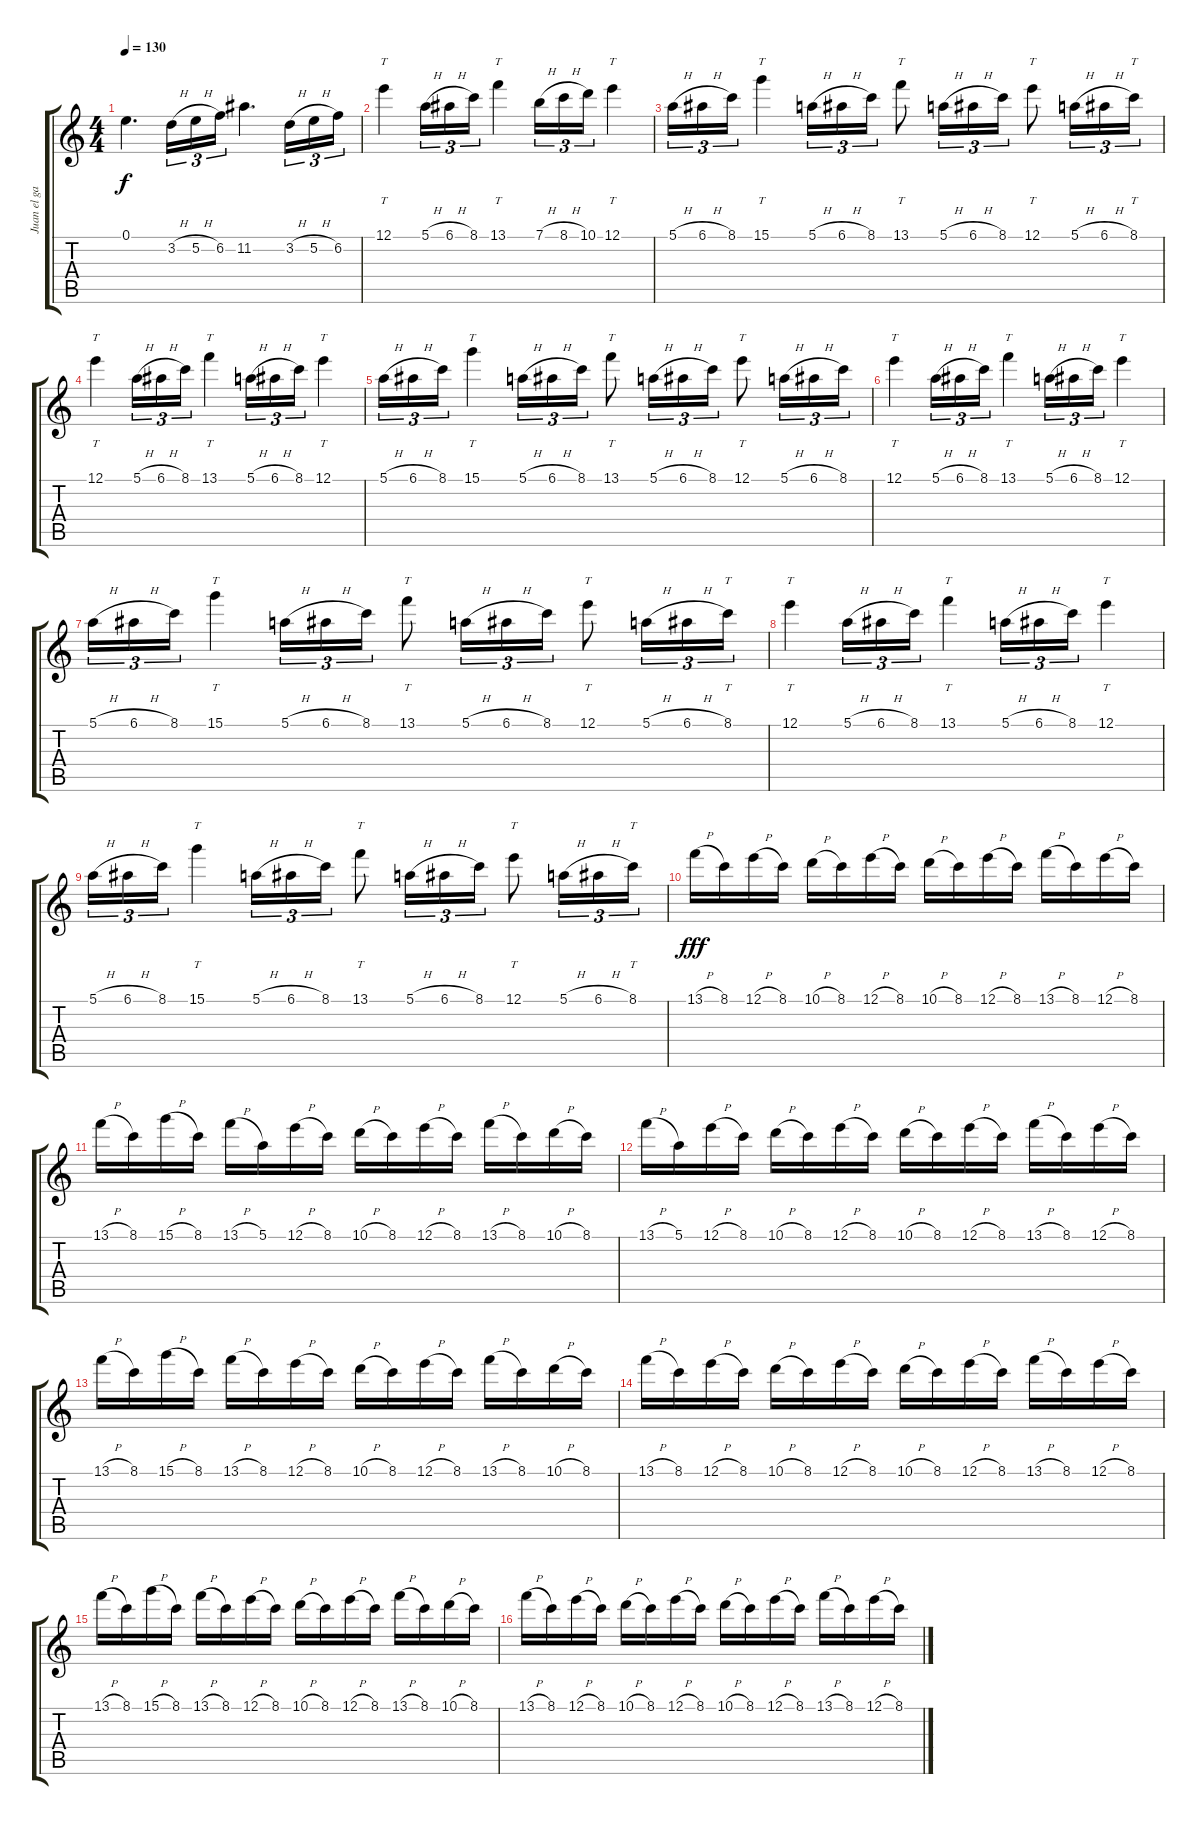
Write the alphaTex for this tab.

\track ("Juan el gay" "Juan el ga") {instrument distortionguitar}
\staff {score tabs}
\tuning (E4 B3 G3 D3 A2 E2) {hide}
\ts (4 4)
\tempo 130
\clef g2
\ks c
0.1{t}.4{d dy f} 3.2{h}.16{tu (3 2)} 5.2{h}.16{tu (3 2)} 6.2.16{tu (3 2)} 11.2.4{d} 3.2{h}.16{tu (3 2)} 5.2{h}.16{tu (3 2)} 6.2.16{tu (3 2)} |
12.1.4{tt} 5.1{h}.16{tu (3 2)} 6.1{h}.16{tu (3 2)} 8.1.16{tu (3 2)} 13.1.4{tt} 7.1{h}.16{tu (3 2)} 8.1{h}.16{tu (3 2)} 10.1.16{tu (3 2)} 12.1.4{tt} |
5.1{h}.16{tu (3 2)} 6.1{h}.16{tu (3 2)} 8.1.16{tu (3 2)} 15.1.4{tt} 5.1{h}.16{tu (3 2)} 6.1{h}.16{tu (3 2)} 8.1.16{tu (3 2)} 13.1.8{tt} 5.1{h}.16{tu (3 2)} 6.1{h}.16{tu (3 2)} 8.1.16{tu (3 2)} 12.1.8{tt} 5.1{h}.16{tu (3 2)} 6.1{h}.16{tu (3 2)} 8.1.16{tt tu (3 2)} |
12.1.4{tt} 5.1{h}.16{tu (3 2)} 6.1{h}.16{tu (3 2)} 8.1.16{tu (3 2)} 13.1.4{tt} 5.1{h}.16{tu (3 2)} 6.1{h}.16{tu (3 2)} 8.1.16{tu (3 2)} 12.1.4{tt} |
5.1{h}.16{tu (3 2)} 6.1{h}.16{tu (3 2)} 8.1.16{tu (3 2)} 15.1.4{tt} 5.1{h}.16{tu (3 2)} 6.1{h}.16{tu (3 2)} 8.1.16{tu (3 2)} 13.1.8{tt} 5.1{h}.16{tu (3 2)} 6.1{h}.16{tu (3 2)} 8.1.16{tu (3 2)} 12.1.8{tt} 5.1{h}.16{tu (3 2)} 6.1{h}.16{tu (3 2)} 8.1.16{tu (3 2)} |
12.1.4{tt} 5.1{h}.16{tu (3 2)} 6.1{h}.16{tu (3 2)} 8.1.16{tu (3 2)} 13.1.4{tt} 5.1{h}.16{tu (3 2)} 6.1{h}.16{tu (3 2)} 8.1.16{tu (3 2)} 12.1.4{tt} |
5.1{h}.16{tu (3 2)} 6.1{h}.16{tu (3 2)} 8.1.16{tu (3 2)} 15.1.4{tt} 5.1{h}.16{tu (3 2)} 6.1{h}.16{tu (3 2)} 8.1.16{tu (3 2)} 13.1.8{tt} 5.1{h}.16{tu (3 2)} 6.1{h}.16{tu (3 2)} 8.1.16{tu (3 2)} 12.1.8{tt} 5.1{h}.16{tu (3 2)} 6.1{h}.16{tu (3 2)} 8.1.16{tt tu (3 2)} |
12.1.4{tt} 5.1{h}.16{tu (3 2)} 6.1{h}.16{tu (3 2)} 8.1.16{tu (3 2)} 13.1.4{tt} 5.1{h}.16{tu (3 2)} 6.1{h}.16{tu (3 2)} 8.1.16{tu (3 2)} 12.1.4{tt} |
5.1{h}.16{tu (3 2)} 6.1{h}.16{tu (3 2)} 8.1.16{tu (3 2)} 15.1.4{tt} 5.1{h}.16{tu (3 2)} 6.1{h}.16{tu (3 2)} 8.1.16{tu (3 2)} 13.1.8{tt} 5.1{h}.16{tu (3 2)} 6.1{h}.16{tu (3 2)} 8.1.16{tu (3 2)} 12.1.8{tt} 5.1{h}.16{tu (3 2)} 6.1{h}.16{tu (3 2)} 8.1.16{tt tu (3 2)} |
13.1{h}.16{dy fff} 8.1.16 12.1{h}.16 8.1.16 10.1{h}.16 8.1.16 12.1{h}.16 8.1.16 10.1{h}.16 8.1.16 12.1{h}.16 8.1.16 13.1{h}.16 8.1.16 12.1{h}.16 8.1.16 |
13.1{h}.16 8.1.16 15.1{h}.16 8.1.16 13.1{h}.16 5.1.16 12.1{h}.16 8.1.16 10.1{h}.16 8.1.16 12.1{h}.16 8.1.16 13.1{h}.16 8.1.16 10.1{h}.16 8.1.16 |
13.1{h}.16 5.1.16 12.1{h}.16 8.1.16 10.1{h}.16 8.1.16 12.1{h}.16 8.1.16 10.1{h}.16 8.1.16 12.1{h}.16 8.1.16 13.1{h}.16 8.1.16 12.1{h}.16 8.1.16 |
13.1{h}.16 8.1.16 15.1{h}.16 8.1.16 13.1{h}.16 8.1.16 12.1{h}.16 8.1.16 10.1{h}.16 8.1.16 12.1{h}.16 8.1.16 13.1{h}.16 8.1.16 10.1{h}.16 8.1.16 |
13.1{h}.16 8.1.16 12.1{h}.16 8.1.16 10.1{h}.16 8.1.16 12.1{h}.16 8.1.16 10.1{h}.16 8.1.16 12.1{h}.16 8.1.16 13.1{h}.16 8.1.16 12.1{h}.16 8.1.16 |
13.1{h}.16 8.1.16 15.1{h}.16 8.1.16 13.1{h}.16 8.1.16 12.1{h}.16 8.1.16 10.1{h}.16 8.1.16 12.1{h}.16 8.1.16 13.1{h}.16 8.1.16 10.1{h}.16 8.1.16 |
13.1{h}.16 8.1.16 12.1{h}.16 8.1.16 10.1{h}.16 8.1.16 12.1{h}.16 8.1.16 10.1{h}.16 8.1.16 12.1{h}.16 8.1.16 13.1{h}.16 8.1.16 12.1{h}.16 8.1.16
